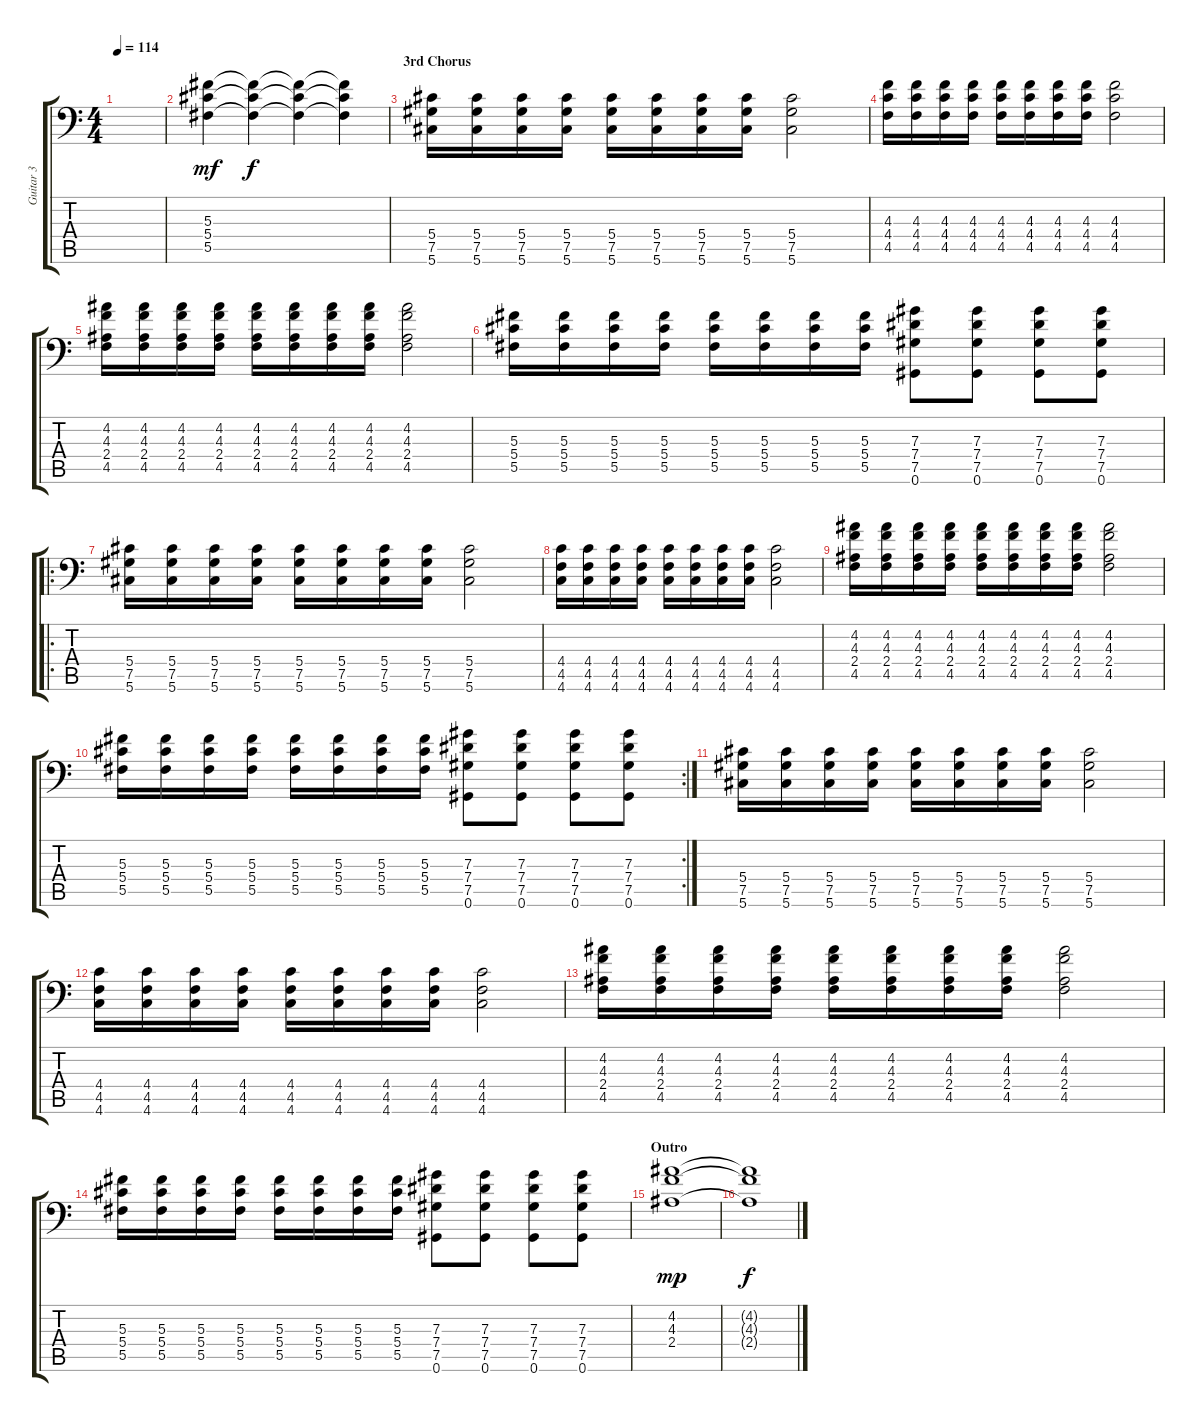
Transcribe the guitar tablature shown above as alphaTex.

\track ("Guitar 3" "Guitar 3") {instrument distortionguitar}
\staff {score tabs}
\tuning (Bb3 Gb3 Db3 Ab2 Db2 Ab1) {hide}
\ts (4 4)
\tempo 114
\clef f4
\ks c
|
(5.3 5.4 5.5).4{dy mf} (5.3{t} 5.4{t} 5.5{t}).4{dy f} (5.3{t} 5.4{t} 5.5{t}).4 (5.3{t} 5.4{t} 5.5{t}).4 |
\section ("" "3rd Chorus")
(5.4 7.5 5.6).16 (5.4 7.5 5.6).16 (5.4 7.5 5.6).16 (5.4 7.5 5.6).16 (5.4 7.5 5.6).16 (5.4 7.5 5.6).16 (5.4 7.5 5.6).16 (5.4 7.5 5.6).16 (5.4 7.5 5.6).2 |
(4.3 4.4 4.5).16 (4.3 4.4 4.5).16 (4.3 4.4 4.5).16 (4.3 4.4 4.5).16 (4.3 4.4 4.5).16 (4.3 4.4 4.5).16 (4.3 4.4 4.5).16 (4.3 4.4 4.5).16 (4.3 4.4 4.5).2 |
(4.2 4.3 2.4 4.5).16 (4.2 4.3 2.4 4.5).16 (4.2 4.3 2.4 4.5).16 (4.2 4.3 2.4 4.5).16 (4.2 4.3 2.4 4.5).16 (4.2 4.3 2.4 4.5).16 (4.2 4.3 2.4 4.5).16 (4.2 4.3 2.4 4.5).16 (4.2 4.3 2.4 4.5).2 |
(5.3 5.4 5.5).16 (5.3 5.4 5.5).16 (5.3 5.4 5.5).16 (5.3 5.4 5.5).16 (5.3 5.4 5.5).16 (5.3 5.4 5.5).16 (5.3 5.4 5.5).16 (5.3 5.4 5.5).16 (7.3 7.4 7.5 0.6).8 (7.3 7.4 7.5 0.6).8 (7.3 7.4 7.5 0.6).8 (7.3 7.4 7.5 0.6).8 |
\ro
(5.4 7.5 5.6).16 (5.4 7.5 5.6).16 (5.4 7.5 5.6).16 (5.4 7.5 5.6).16 (5.4 7.5 5.6).16 (5.4 7.5 5.6).16 (5.4 7.5 5.6).16 (5.4 7.5 5.6).16 (5.4 7.5 5.6).2 |
(4.4 4.5 4.6).16 (4.4 4.5 4.6).16 (4.4 4.5 4.6).16 (4.4 4.5 4.6).16 (4.4 4.5 4.6).16 (4.4 4.5 4.6).16 (4.4 4.5 4.6).16 (4.4 4.5 4.6).16 (4.4 4.5 4.6).2 |
(4.2 4.3 2.4 4.5).16 (4.2 4.3 2.4 4.5).16 (4.2 4.3 2.4 4.5).16 (4.2 4.3 2.4 4.5).16 (4.2 4.3 2.4 4.5).16 (4.2 4.3 2.4 4.5).16 (4.2 4.3 2.4 4.5).16 (4.2 4.3 2.4 4.5).16 (4.2 4.3 2.4 4.5).2 |
\rc 2
(5.3 5.4 5.5).16 (5.3 5.4 5.5).16 (5.3 5.4 5.5).16 (5.3 5.4 5.5).16 (5.3 5.4 5.5).16 (5.3 5.4 5.5).16 (5.3 5.4 5.5).16 (5.3 5.4 5.5).16 (7.3 7.4 7.5 0.6).8 (7.3 7.4 7.5 0.6).8 (7.3 7.4 7.5 0.6).8 (7.3 7.4 7.5 0.6).8 |
(5.4 7.5 5.6).16 (5.4 7.5 5.6).16 (5.4 7.5 5.6).16 (5.4 7.5 5.6).16 (5.4 7.5 5.6).16 (5.4 7.5 5.6).16 (5.4 7.5 5.6).16 (5.4 7.5 5.6).16 (5.4 7.5 5.6).2 |
(4.4 4.5 4.6).16 (4.4 4.5 4.6).16 (4.4 4.5 4.6).16 (4.4 4.5 4.6).16 (4.4 4.5 4.6).16 (4.4 4.5 4.6).16 (4.4 4.5 4.6).16 (4.4 4.5 4.6).16 (4.4 4.5 4.6).2 |
(4.2 4.3 2.4 4.5).16 (4.2 4.3 2.4 4.5).16 (4.2 4.3 2.4 4.5).16 (4.2 4.3 2.4 4.5).16 (4.2 4.3 2.4 4.5).16 (4.2 4.3 2.4 4.5).16 (4.2 4.3 2.4 4.5).16 (4.2 4.3 2.4 4.5).16 (4.2 4.3 2.4 4.5).2 |
(5.3 5.4 5.5).16 (5.3 5.4 5.5).16 (5.3 5.4 5.5).16 (5.3 5.4 5.5).16 (5.3 5.4 5.5).16 (5.3 5.4 5.5).16 (5.3 5.4 5.5).16 (5.3 5.4 5.5).16 (7.3 7.4 7.5 0.6).8 (7.3 7.4 7.5 0.6).8 (7.3 7.4 7.5 0.6).8 (7.3 7.4 7.5 0.6).8 |
\section ("" "Outro")
(4.2 4.3 2.4).1{dy mp} |
(4.2{t} 4.3{t} 2.4{t}).1{dy f}
